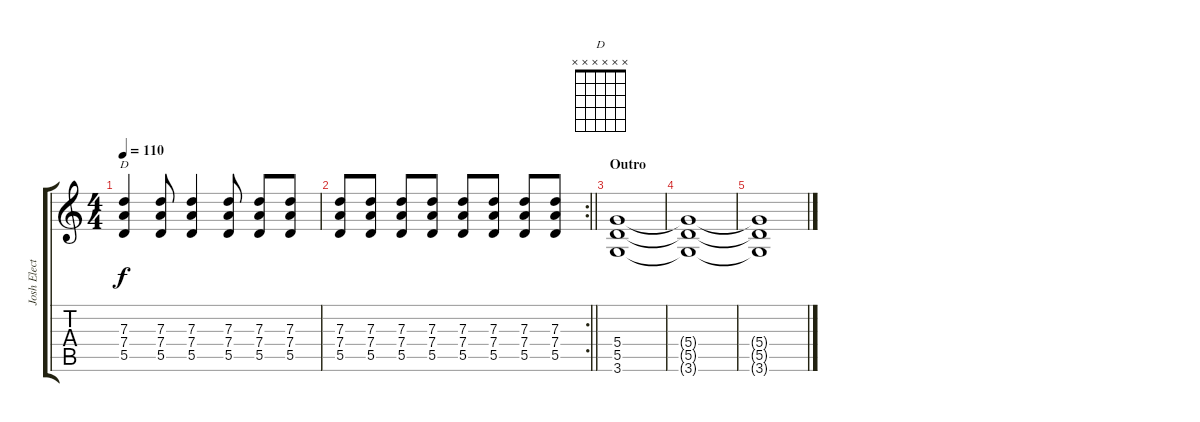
\track ("Josh Electric" "Josh Elect") {instrument distortionguitar}
\staff {score tabs}
\tuning (E4 B3 G3 D3 A2 E2) {hide}
\chord ("D" x x x x x x)
\ts (4 4)
\tempo 110
\clef g2
\ks c
(7.3 7.4 5.5).4{ch "D" dy f} (7.3 7.4 5.5).8 (7.3 7.4 5.5).4 (7.3 7.4 5.5).8 (7.3 7.4 5.5).8 (7.3 7.4 5.5).8 |
\rc 2
\barLineRight lightlight
(7.3 7.4 5.5).8 (7.3 7.4 5.5).8 (7.3 7.4 5.5).8 (7.3 7.4 5.5).8 (7.3 7.4 5.5).8 (7.3 7.4 5.5).8 (7.3 7.4 5.5).8 (7.3 7.4 5.5).8 |
\section ("" "Outro")
(5.4 5.5 3.6).1 |
(5.4{t} 5.5{t} 3.6{t}).1 |
(5.4{t} 5.5{t} 3.6{t}).1
